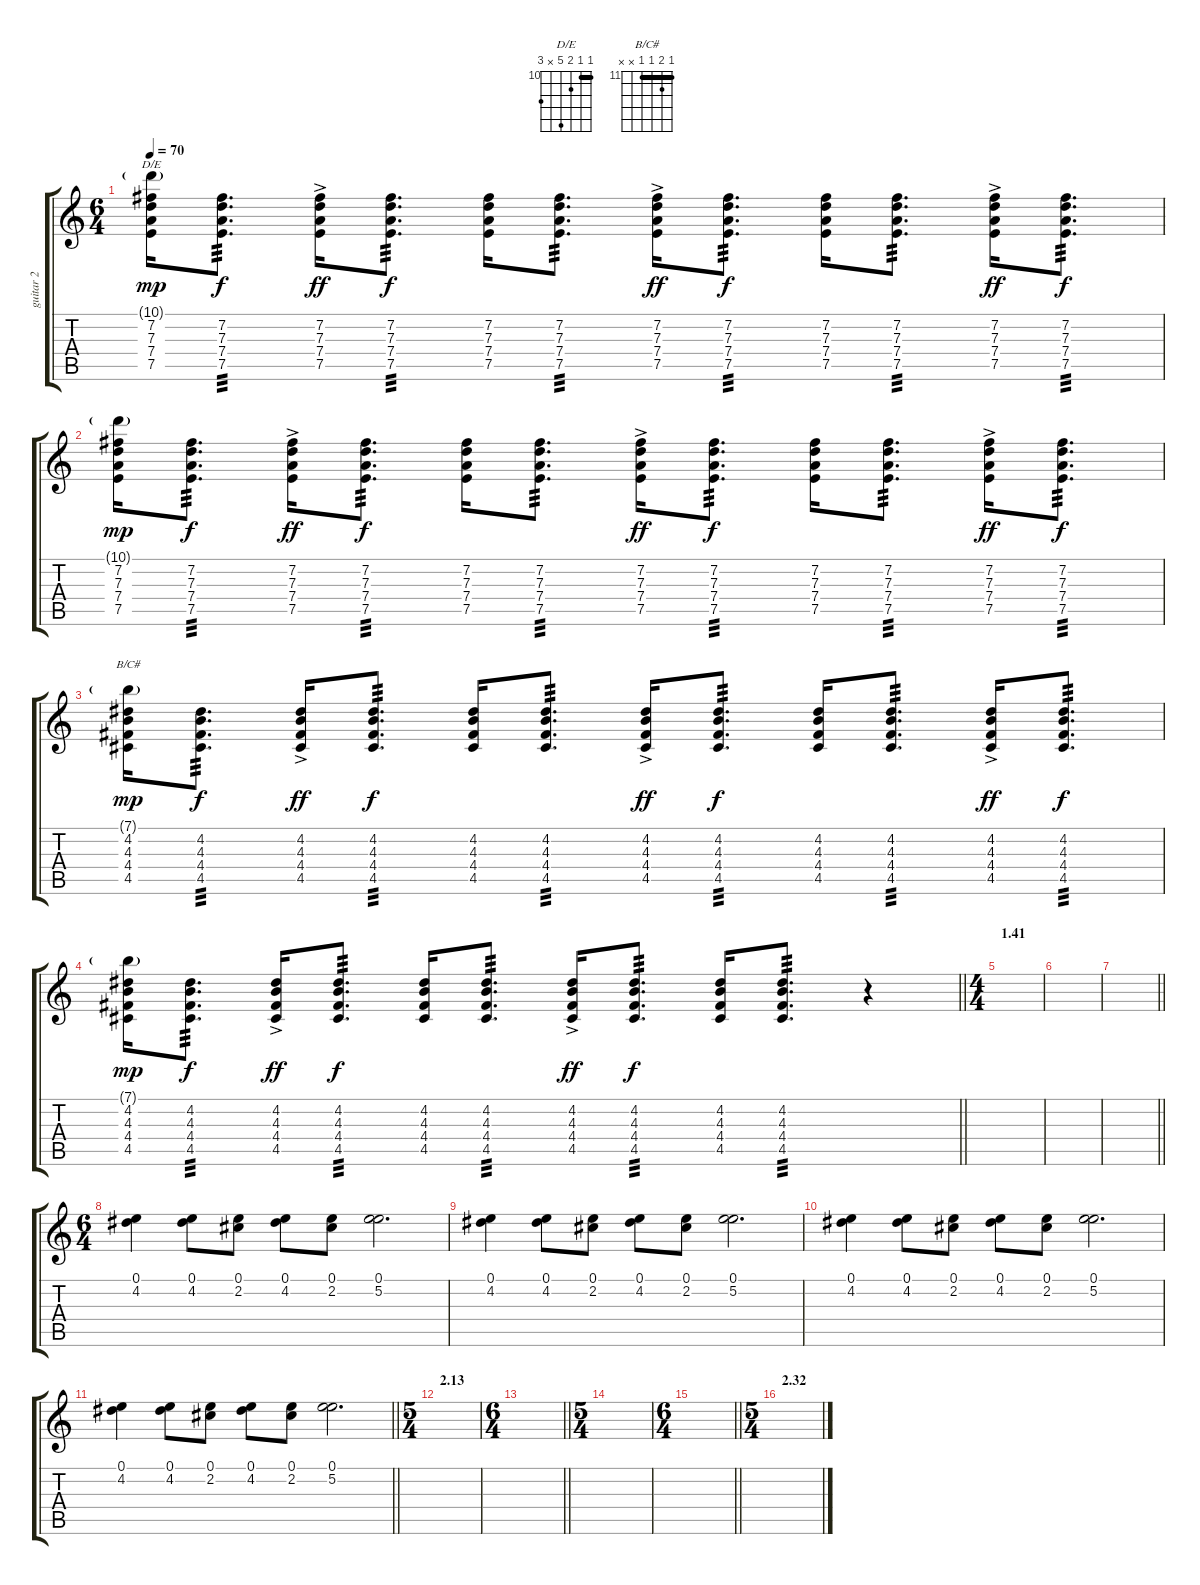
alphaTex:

\track ("guitar 2" "guitar 2") {instrument acousticguitarnylon}
\staff {score tabs}
\tuning (E4 B3 G3 D3 A2 E2) {hide}
\chord ("D/E" 10 10 11 14 x 12) {firstfret 10 barre 10}
\chord ("B/C#" 11 12 11 11 x x) {firstfret 11 barre 11}
\ts (6 4)
\tempo 70
\clef g2
\ks c
(10.1{g} 7.2 7.3 7.4 7.5).16{ch "D/E" dy mp} (7.2 7.3 7.4 7.5).8{d tp 3 dy f} (7.2{ac} 7.3{ac} 7.4{ac} 7.5{ac}).16{dy ff} (7.2 7.3 7.4 7.5).8{d tp 3 dy f} (7.2 7.3 7.4 7.5).16 (7.2 7.3 7.4 7.5).8{d tp 3} (7.2{ac} 7.3{ac} 7.4{ac} 7.5{ac}).16{dy ff} (7.2 7.3 7.4 7.5).8{d tp 3 dy f} (7.2 7.3 7.4 7.5).16 (7.2 7.3 7.4 7.5).8{d tp 3} (7.2{ac} 7.3{ac} 7.4{ac} 7.5{ac}).16{dy ff} (7.2 7.3 7.4 7.5).8{d tp 3 dy f} |
(10.1{g} 7.2 7.3 7.4 7.5).16{dy mp} (7.2 7.3 7.4 7.5).8{d tp 3 dy f} (7.2{ac} 7.3{ac} 7.4{ac} 7.5{ac}).16{dy ff} (7.2 7.3 7.4 7.5).8{d tp 3 dy f} (7.2 7.3 7.4 7.5).16 (7.2 7.3 7.4 7.5).8{d tp 3} (7.2{ac} 7.3{ac} 7.4{ac} 7.5{ac}).16{dy ff} (7.2 7.3 7.4 7.5).8{d tp 3 dy f} (7.2 7.3 7.4 7.5).16 (7.2 7.3 7.4 7.5).8{d tp 3} (7.2{ac} 7.3{ac} 7.4{ac} 7.5{ac}).16{dy ff} (7.2 7.3 7.4 7.5).8{d tp 3 dy f} |
(7.1{g} 4.2 4.3 4.4 4.5).16{ch "B/C#" dy mp} (4.2 4.3 4.4 4.5).8{d tp 3 dy f} (4.2{ac} 4.3{ac} 4.4{ac} 4.5{ac}).16{dy ff} (4.2 4.3 4.4 4.5).8{d tp 3 dy f} (4.2 4.3 4.4 4.5).16 (4.2 4.3 4.4 4.5).8{d tp 3} (4.2{ac} 4.3{ac} 4.4{ac} 4.5{ac}).16{dy ff} (4.2 4.3 4.4 4.5).8{d tp 3 dy f} (4.2 4.3 4.4 4.5).16 (4.2 4.3 4.4 4.5).8{d tp 3} (4.2{ac} 4.3{ac} 4.4{ac} 4.5{ac}).16{dy ff} (4.2 4.3 4.4 4.5).8{d tp 3 dy f} |
\barLineRight lightlight
(7.1{g} 4.2 4.3 4.4 4.5).16{dy mp} (4.2 4.3 4.4 4.5).8{d tp 3 dy f} (4.2{ac} 4.3{ac} 4.4{ac} 4.5{ac}).16{dy ff} (4.2 4.3 4.4 4.5).8{d tp 3 dy f} (4.2 4.3 4.4 4.5).16 (4.2 4.3 4.4 4.5).8{d tp 3} (4.2{ac} 4.3{ac} 4.4{ac} 4.5{ac}).16{dy ff} (4.2 4.3 4.4 4.5).8{d tp 3 dy f} (4.2 4.3 4.4 4.5).16 (4.2 4.3 4.4 4.5).8{d tp 3} r.4 |
\ts (4 4)
\section ("" "1.41")
|
|
\barLineRight lightlight
|
\ts (6 4)
(0.1 4.2).4 (0.1 4.2).8 (0.1 2.2).8 (0.1 4.2).8 (0.1 2.2).8 (0.1 5.2).2{d} |
(0.1 4.2).4 (0.1 4.2).8 (0.1 2.2).8 (0.1 4.2).8 (0.1 2.2).8 (0.1 5.2).2{d} |
(0.1 4.2).4 (0.1 4.2).8 (0.1 2.2).8 (0.1 4.2).8 (0.1 2.2).8 (0.1 5.2).2{d} |
\barLineRight lightlight
(0.1 4.2).4 (0.1 4.2).8 (0.1 2.2).8 (0.1 4.2).8 (0.1 2.2).8 (0.1 5.2).2{d} |
\ts (5 4)
\section ("" "2.13")
|
\ts (6 4)
\barLineRight lightlight
|
\ts (5 4)
|
\ts (6 4)
\barLineRight lightlight
|
\ts (5 4)
\section ("" "2.32")
